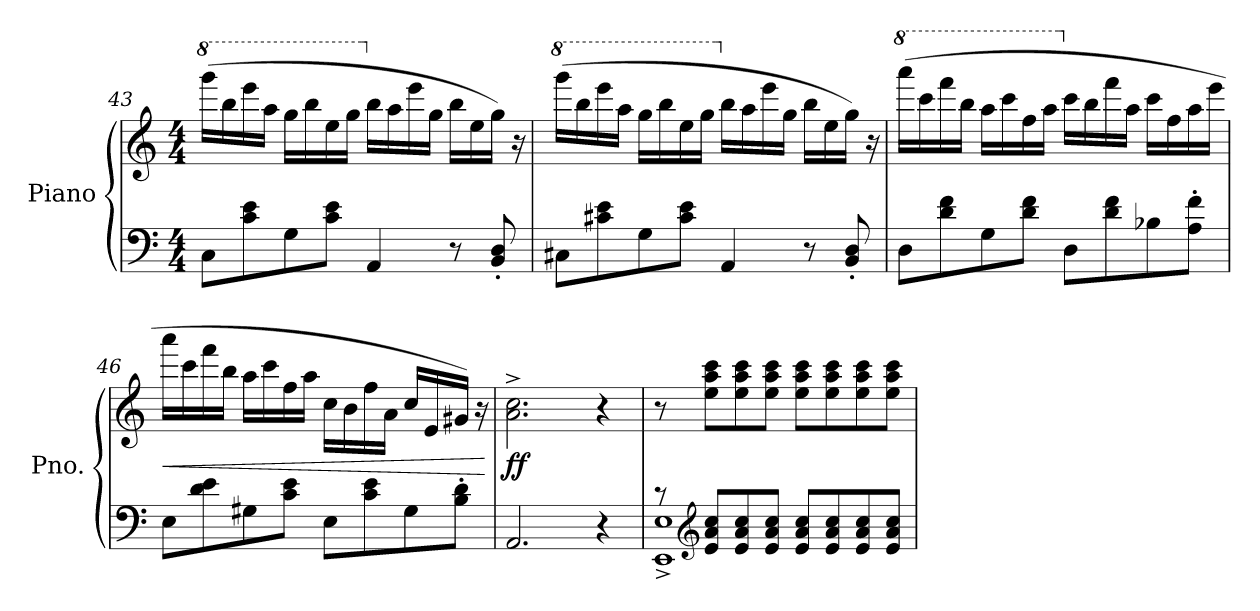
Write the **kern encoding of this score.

**kern	**kern	**dynam
*part1	*part1	*part1
*staff2	*staff1	*staff1/2
*I"Piano	*	*
*I'Pno.	*	*
!!LO:PB:g=z
*clefF4	*clefG2	*
*k[]	*k[]	*
*M4/4	*M4/4	*
*	*8va	*
=43	=43	=43
8C\L	(>16gggg\LL	.
.	16bbb\	.
8c\ 8e\	16eeee\	.
.	16aaa\JJ	.
8G\	16ggg\LL	.
.	16bbb\	.
8c\ 8e\J	16eee\	.
.	16ggg\JJ	.
*	*X8va	*
4AA/	16bb\LL	.
.	16aa\	.
.	16eee\	.
.	16gg\JJ	.
8r	16bb\LL	.
.	16ee\	.
8BB/' 8D/'	16gg\JJ)	.
.	16r	.
=44	=44	=44
*	*8va	*
8C#X\L	(>16gggg\LL	.
.	16bbb\	.
8c#X\ 8e\	16eeee\	.
.	16aaa\JJ	.
8G\	16ggg\LL	.
.	16bbb\	.
8c#\ 8e\J	16eee\	.
.	16ggg\JJ	.
*	*X8va	*
4AA/	16bb\LL	.
.	16aa\	.
.	16eee\	.
.	16gg\JJ	.
8r	16bb\LL	.
.	16ee\	.
8BB/' 8D/'	16gg\JJ)	.
.	16r	.
!!LO:LB:g=z
=45	=45	=45
*	*8va	*
8D\L	(>16aaaa\LL	.
.	16cccc\	.
8d\ 8f\	16ffff\	.
.	16bbb\JJ	.
8G\	16aaa\LL	.
.	16cccc\	.
8d\ 8f\J	16fff\	.
.	16aaa\JJ	.
*	*X8va	*
8D\L	16ccc\LL	.
.	16bb\	.
8d\ 8f\	16fff\	.
.	16aa\JJ	.
8B-X\	16ccc\LL	.
.	16ff\	.
8A\' 8f\'J	16aa\	.
.	16eee\JJ	.
=46	=46	=46
!	!	!LO:HP:b
8E\L	16aaa\LL	<
.	16ccc\	.
8d\ 8e\	16fff\	.
.	16bb\JJ	.
8G#X\	16aa\LL	.
.	16ccc\	.
8c\ 8e\J	16ff\	.
.	16aa\JJ	.
8E\L	16cc\LL	.
.	16b\	.
8c\ 8e\	16ff\	.
.	16a\JJ	.
8G#\	16cc/LL	.
.	16e/	.
8B\' 8d\'J	16g#X/JJ)	.
.	16r	.
.	.	[
=47	=47	=47
!	!	!LO:DY:b
2.AA/	2.a\^ 2.cc\^	ff
4r	4r	.
!!LO:LB:g=z
=48	=48	=48
*^	*	*
8r	1EE^ 1E^	8r	.
*clefG2	*	*	*
8e/ 8a/ 8cc/L	.	8ee\ 8aa\ 8ccc\L	.
8e/ 8a/ 8cc/	.	8ee\ 8aa\ 8ccc\	.
8e/ 8a/ 8cc/J	.	8ee\ 8aa\ 8ccc\J	.
8e/ 8a/ 8cc/L	.	8ee\ 8aa\ 8ccc\L	.
8e/ 8a/ 8cc/	.	8ee\ 8aa\ 8ccc\	.
8e/ 8a/ 8cc/	.	8ee\ 8aa\ 8ccc\	.
8e/ 8a/ 8cc/J	.	8ee\ 8aa\ 8ccc\J	.
*v	*v	*	*
=	=	=
*-	*-	*-
